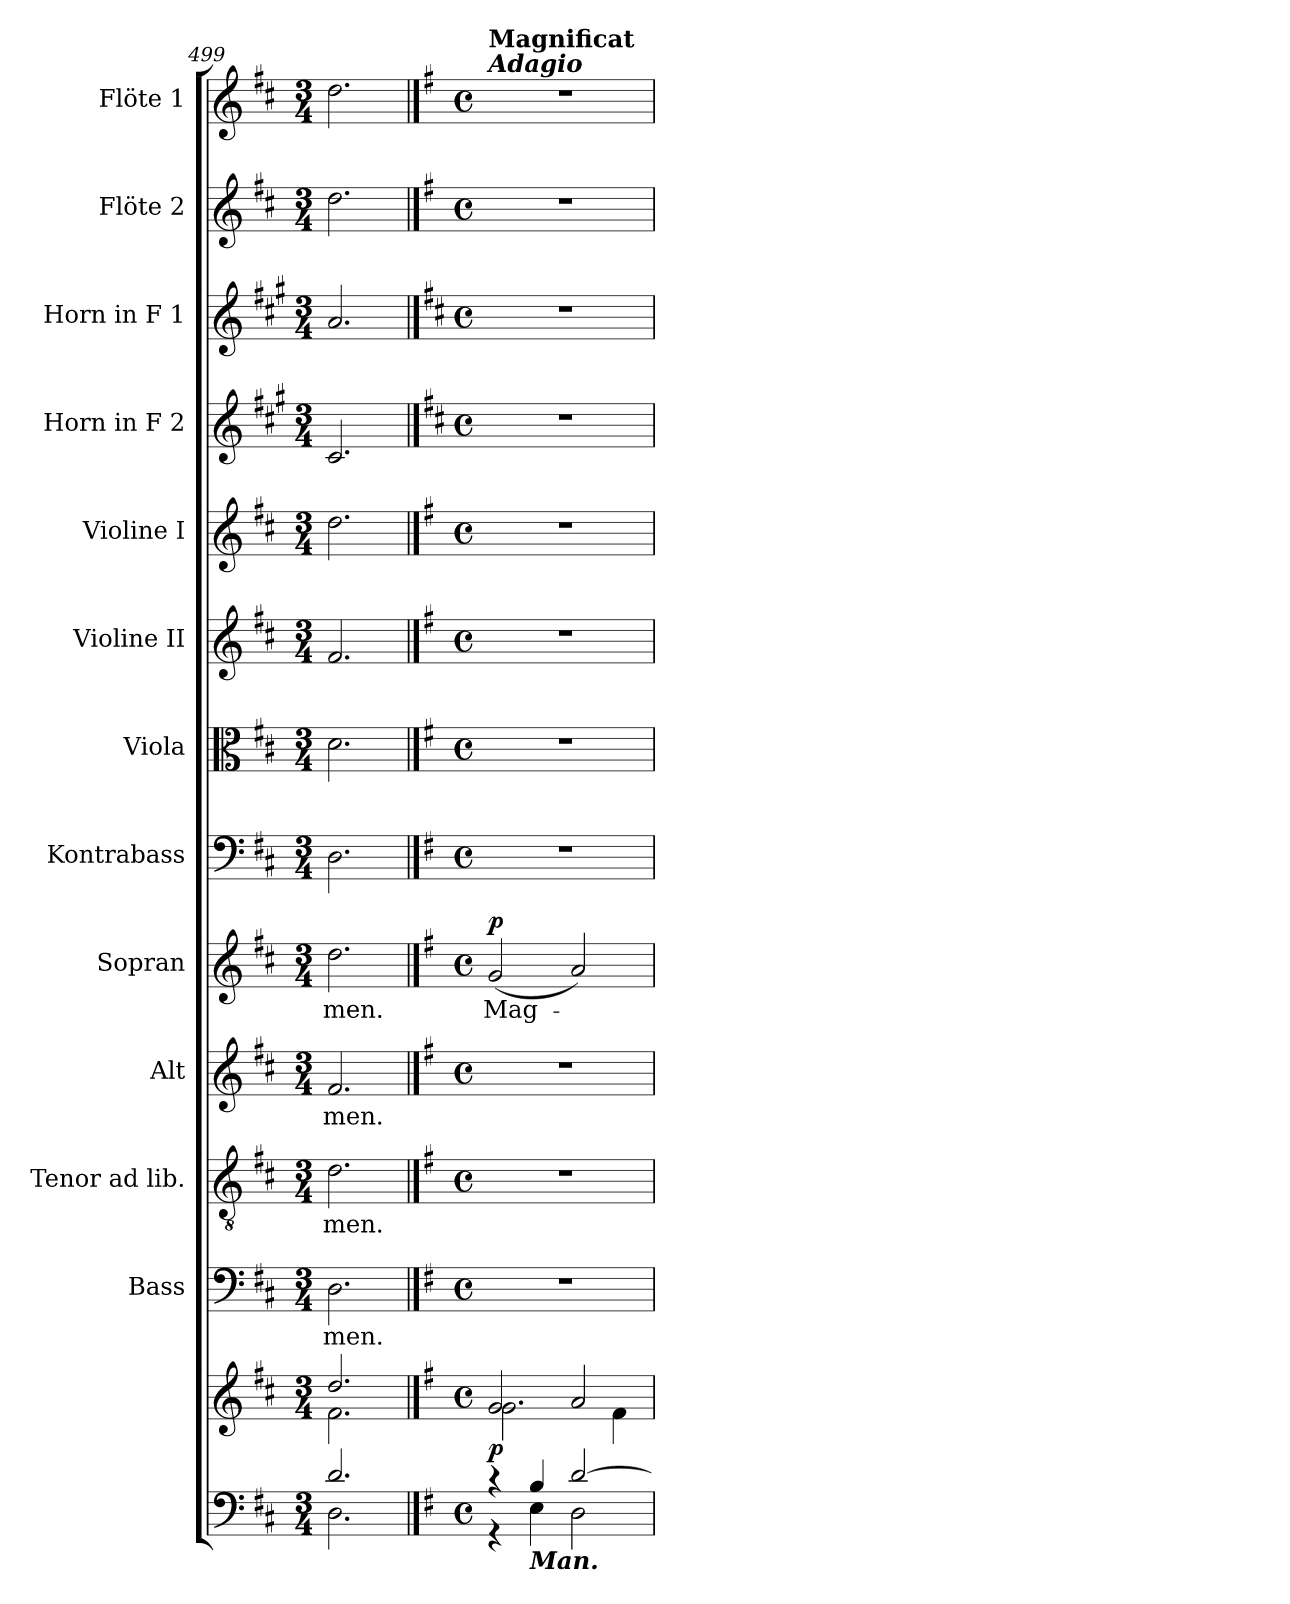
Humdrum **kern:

**kern	**kern	**dynam	**kern	**text	**kern	**text	**kern	**text	**kern	**text	**dynam	**kern	**kern	**kern	**kern	**kern	**kern	**kern	**kern
*part13	*part13	*part13	*part12	*part12	*part11	*part11	*part10	*part10	*part9	*part9	*part9	*part8	*part7	*part6	*part5	*part4	*part3	*part2	*part1
*staff14	*staff13	*staff13/14	*staff12	*staff12	*staff11	*staff11	*staff10	*staff10	*staff9	*staff9	*staff9	*staff8	*staff7	*staff6	*staff5	*staff4	*staff3	*staff2	*staff1
*	*	*	*I"Bass	*	*I"Tenor ad lib.	*	*I"Alt	*	*I"Sopran	*	*	*I"Kontrabass	*I"Viola	*I"Violine II	*I"Violine I	*I"Horn in F 2	*I"Horn in F 1	*I"Flöte 2	*I"Flöte 1
*	*	*	*I'B.	*	*I'T.	*	*I'A.	*	*I'S.	*	*	*I'Kb.	*I'Vla.	*I'Vl. II	*I'Vl. I	*	*	*I'Fl. 2	*I'Fl. 1
*clefF4	*clefG2	*	*clefF4	*	*clefGv2	*	*clefG2	*	*clefG2	*	*	*clefF4	*clefC3	*clefG2	*clefG2	*clefG2	*clefG2	*clefG2	*clefG2
*	*	*	*	*	*	*	*	*	*	*	*	*ITrd7c12	*	*	*	*ITrd4c7	*ITrd4c7	*	*
*k[f#c#]	*k[f#c#]	*	*k[f#c#]	*	*k[f#c#]	*	*k[f#c#]	*	*k[f#c#]	*	*	*k[f#c#]	*k[f#c#]	*k[f#c#]	*k[f#c#]	*k[f#c#]	*k[f#c#]	*k[f#c#]	*k[f#c#]
*D:	*D:	*	*D:	*	*D:	*	*D:	*	*D:	*	*	*D:	*D:	*D:	*D:	*D:	*D:	*D:	*D:
*M3/4	*M3/4	*	*M3/4	*	*M3/4	*	*M3/4	*	*M3/4	*	*	*M3/4	*M3/4	*M3/4	*M3/4	*M3/4	*M3/4	*M3/4	*M3/4
=499	=499	=499	=499	=499	=499	=499	=499	=499	=499	=499	=499	=499	=499	=499	=499	=499	=499	=499	=499
*^	*^	*	*	*	*	*	*	*	*	*	*	*	*	*	*	*	*	*	*
!	!	!	!	!	!	!LO:LY:b	!	!LO:LY:b	!	!LO:LY:b	!	!LO:LY:b	!	!	!	!	!	!	!	!	!
2.d/	2.D\	2.dd/	2.f#\	.	2.D\	-men.	2.d\	-men.	2.f#/	-men.	2.dd\	-men.	.	2.DD\	2.d\	2.f#/	2.dd\	2.F#/	2.d/	2.dd\	2.dd\
!!LO:PB:g=z
==500	==500	==500	==500	==500	==500	==500	==500	==500	==500	==500	==500	==500	==500	==500	==500	==500	==500	==500	==500	==500	==500
*k[f#]	*	*k[f#]	*	*	*k[f#]	*	*k[f#]	*	*k[f#]	*	*k[f#]	*	*	*k[f#]	*k[f#]	*k[f#]	*k[f#]	*k[f#]	*k[f#]	*k[f#]	*k[f#]
*G:	*	*G:	*	*	*G:	*	*G:	*	*G:	*	*G:	*	*	*G:	*G:	*G:	*G:	*G:	*G:	*G:	*G:
*M4/4	*	*M4/4	*	*	*M4/4	*	*M4/4	*	*M4/4	*	*M4/4	*	*	*M4/4	*M4/4	*M4/4	*M4/4	*M4/4	*M4/4	*M4/4	*M4/4
*met(c)	*	*met(c)	*	*	*met(c)	*	*met(c)	*	*met(c)	*	*met(c)	*	*	*met(c)	*met(c)	*met(c)	*met(c)	*met(c)	*met(c)	*met(c)	*met(c)
!	!	!	!	!	!	!	!	!	!	!	!	!	!	!	!	!	!	!	!	!	!LO:TX:a:Bi:t=Adagio
!	!	!	!	!	!	!	!	!	!	!	!	!	!	!	!	!	!	!	!	!	!LO:TX:a:B:t=Magnificat
!	!	!	!	!LO:DY:b	!	!	!	!	!	!	!	!LO:LY:b	!LO:DY:a	!	!	!	!	!	!	!	!
4r	4r	2g/	2.g\	p	1r	.	1r	.	1r	.	(<2g/	Mag-	p	1r	1r	1r	1r	1r	1r	1r	1r
!LO:TX:b:Bi:t=Man.	!	!	!	!	!	!	!	!	!	!	!	!	!	!	!	!	!	!	!	!	!
4B/	4E\	.	.	.	.	.	.	.	.	.	.	.	.	.	.	.	.	.	.	.	.
[>2d/	2D\	2a/	.	.	.	.	.	.	.	.	2a/)	.	.	.	.	.	.	.	.	.	.
.	.	.	4f#\	.	.	.	.	.	.	.	.	.	.	.	.	.	.	.	.	.	.
*v	*v	*	*	*	*	*	*	*	*	*	*	*	*	*	*	*	*	*	*	*	*
*	*v	*v	*	*	*	*	*	*	*	*	*	*	*	*	*	*	*	*	*	*
=	=	=	=	=	=	=	=	=	=	=	=	=	=	=	=	=	=	=	=
*-	*-	*-	*-	*-	*-	*-	*-	*-	*-	*-	*-	*-	*-	*-	*-	*-	*-	*-	*-
